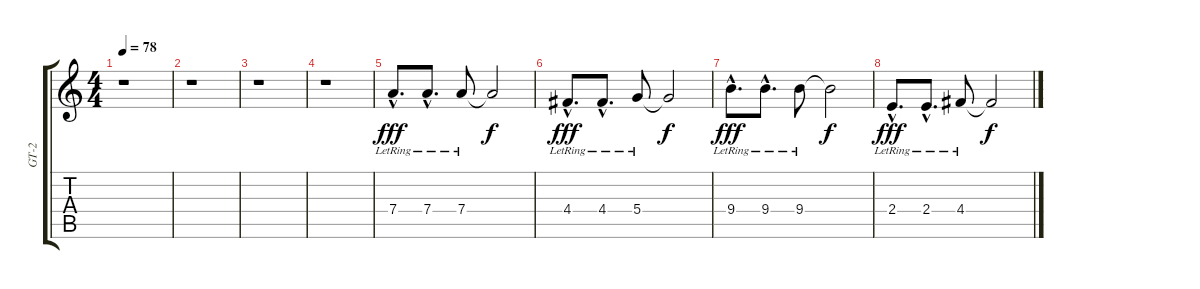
\track ("GT-2" "GT-2") {instrument overdrivenguitar}
\staff {score tabs}
\tuning (E4 B3 G3 D3 A2 E2) {hide}
\ts (4 4)
\tempo 78
\clef g2
\ks c
r.1{dy fff instrument overdrivenguitar} |
r.1 |
r.1 |
r.1 |
7.4{hac lr}.8{d} 7.4{hac lr}.8{d} 7.4{lr}.8 7.4{t}.2{dy f} |
4.4{hac lr}.8{d dy fff} 4.4{hac lr}.8{d} 5.4{lr}.8 5.4{t}.2{dy f} |
9.4{hac lr}.8{d dy fff} 9.4{hac lr}.8{d} 9.4{lr}.8 9.4{t}.2{dy f} |
2.4{hac lr}.8{d dy fff} 2.4{hac lr}.8{d} 4.4{lr}.8 4.4{t}.2{dy f}
